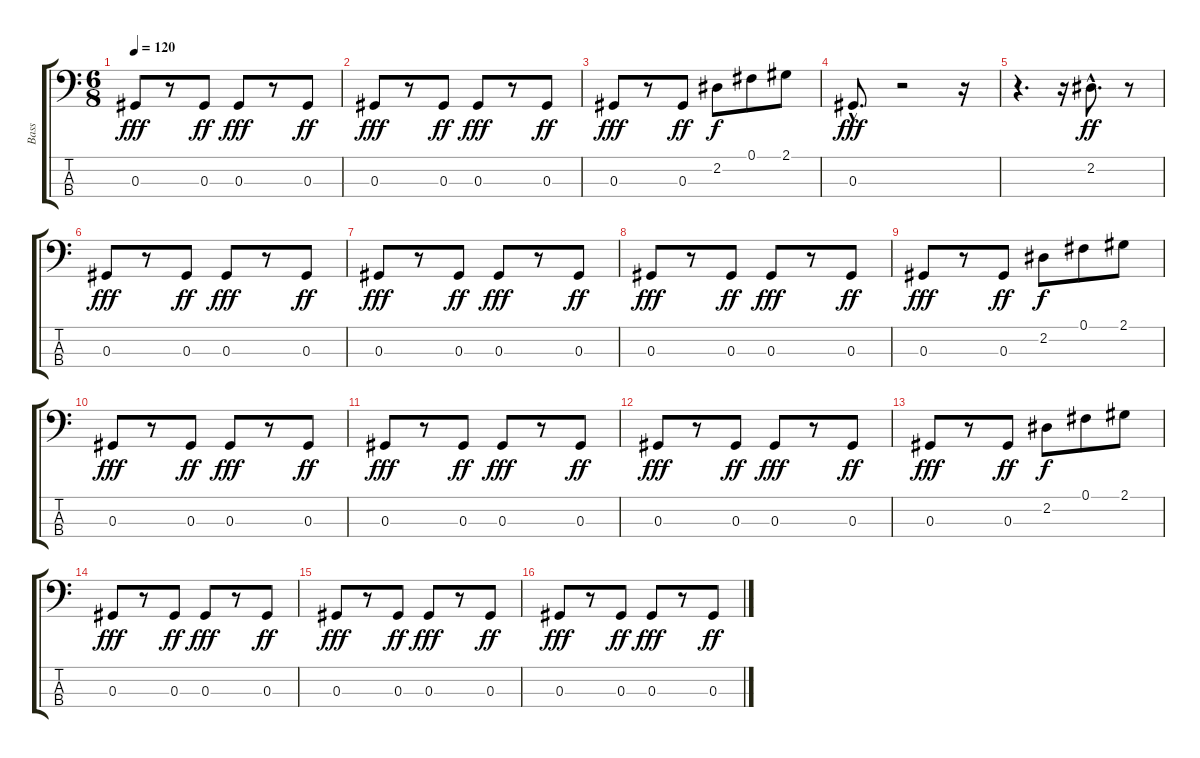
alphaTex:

\track ("Bass" "Bass") {instrument electricbassfinger}
\staff {score tabs}
\tuning (Gb2 Db2 Ab1 Eb1) {hide}
\ts (6 8)
\tempo 120
\clef f4
\ks c
0.3.8{dy fff} r.8 0.3.8{dy ff} 0.3.8{dy fff} r.8 0.3.8{dy ff} |
0.3.8{dy fff} r.8 0.3.8{dy ff} 0.3.8{dy fff} r.8 0.3.8{dy ff} |
0.3.8{dy fff} r.8 0.3.8{dy ff} 2.2.8{dy f} 0.1.8 2.1.8 |
0.3{hac}.8{d dy fff} r.2 r.16 |
r.4{d} r.16 2.2{hac}.8{d dy ff} r.8 |
0.3.8{dy fff} r.8 0.3.8{dy ff} 0.3.8{dy fff} r.8 0.3.8{dy ff} |
0.3.8{dy fff} r.8 0.3.8{dy ff} 0.3.8{dy fff} r.8 0.3.8{dy ff} |
0.3.8{dy fff} r.8 0.3.8{dy ff} 0.3.8{dy fff} r.8 0.3.8{dy ff} |
0.3.8{dy fff} r.8 0.3.8{dy ff} 2.2.8{dy f} 0.1.8 2.1.8 |
0.3.8{dy fff} r.8 0.3.8{dy ff} 0.3.8{dy fff} r.8 0.3.8{dy ff} |
0.3.8{dy fff} r.8 0.3.8{dy ff} 0.3.8{dy fff} r.8 0.3.8{dy ff} |
0.3.8{dy fff} r.8 0.3.8{dy ff} 0.3.8{dy fff} r.8 0.3.8{dy ff} |
0.3.8{dy fff} r.8 0.3.8{dy ff} 2.2.8{dy f} 0.1.8 2.1.8 |
0.3.8{dy fff} r.8 0.3.8{dy ff} 0.3.8{dy fff} r.8 0.3.8{dy ff} |
0.3.8{dy fff} r.8 0.3.8{dy ff} 0.3.8{dy fff} r.8 0.3.8{dy ff} |
0.3.8{dy fff} r.8 0.3.8{dy ff} 0.3.8{dy fff} r.8 0.3.8{dy ff}
